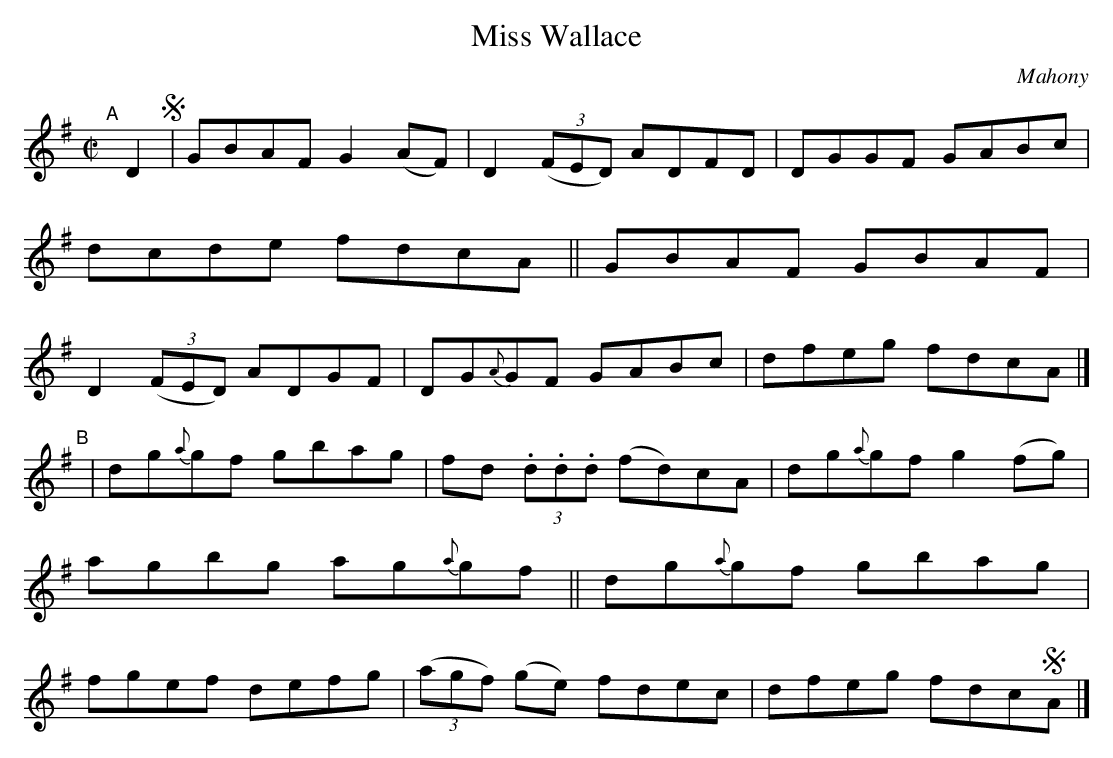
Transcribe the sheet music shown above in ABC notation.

X:1
T: Miss Wallace
O: Mahony
M: C|
L: 1/8
K:G
"^A"[|] D2 !segno!\
|  GBAF G2(AF) | D2 ((3FED) ADFD | DGGF    GABc | dcde fdcA \
|| GBAF GBAF   | D2 ((3FED) ADGF | DG{A}GF GABc | dfeg fdcA |]
"^B"[|]\
|  dg{a}gf gbag | fd (3.d.d.d (fd)cA | dg{a}gf g2(fg) | agbg ag{a}gf \
|| dg{a}gf gbag | fgef defg | ((3agf) (ge) fdec | dfeg fdc!segno!A |]
